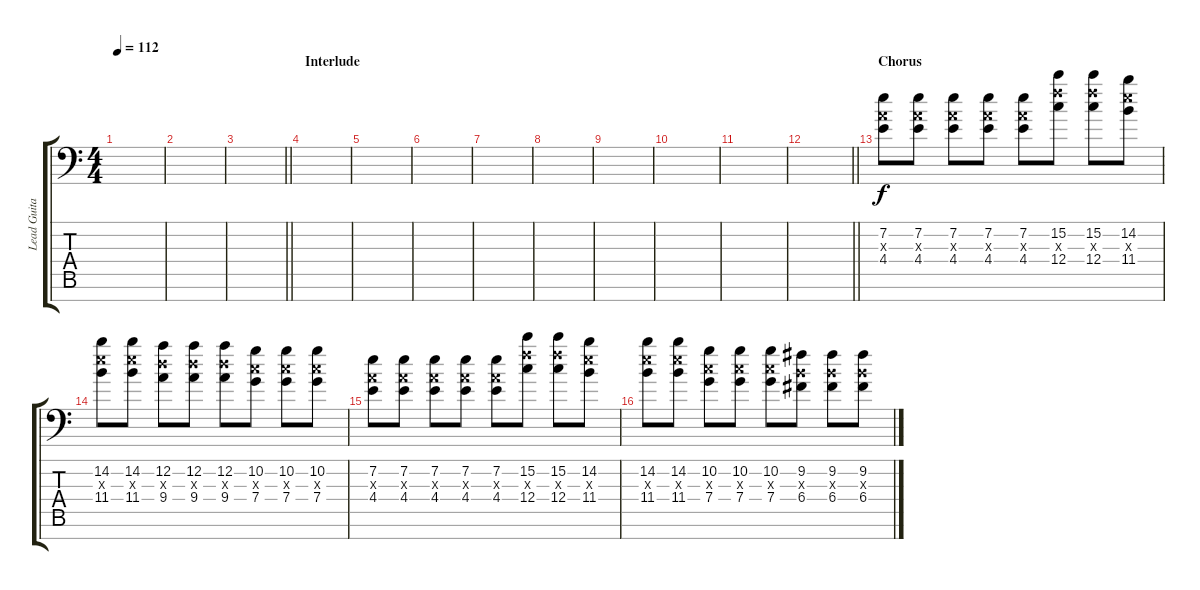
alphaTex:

\track ("Lead Guitar 2" "Lead Guita") {instrument distortionguitar}
\staff {score tabs}
\tuning (D4 A3 F3 C3 G2 D2 A1) {hide}
\ts (4 4)
\tempo 112
\clef f4
\ks c
|
|
\barLineRight lightlight
|
\section ("" "Interlude")
|
|
|
|
|
|
|
|
\barLineRight lightlight
|
\section ("" "Chorus")
(7.2 4.3{x} 4.4).8 (7.2 4.3{x} 4.4).8 (7.2 4.3{x} 4.4).8 (7.2 4.3{x} 4.4).8 (7.2 4.3{x} 4.4).8 (15.2 12.3{x} 12.4).8 (15.2 12.3{x} 12.4).8 (14.2 11.3{x} 11.4).8 |
(14.2 11.3{x} 11.4).8 (14.2 11.3{x} 11.4).8 (12.2 9.3{x} 9.4).8 (12.2 9.3{x} 9.4).8 (12.2 9.3{x} 9.4).8 (10.2 7.3{x} 7.4).8 (10.2 7.3{x} 7.4).8 (10.2 7.3{x} 7.4).8 |
(7.2 4.3{x} 4.4).8 (7.2 4.3{x} 4.4).8 (7.2 4.3{x} 4.4).8 (7.2 4.3{x} 4.4).8 (7.2 4.3{x} 4.4).8 (15.2 12.3{x} 12.4).8 (15.2 12.3{x} 12.4).8 (14.2 11.3{x} 11.4).8 |
(14.2 11.3{x} 11.4).8 (14.2 11.3{x} 11.4).8 (10.2 7.3{x} 7.4).8 (10.2 7.3{x} 7.4).8 (10.2 7.3{x} 7.4).8 (9.2 6.3{x} 6.4).8 (9.2 6.3{x} 6.4).8 (9.2 6.3{x} 6.4).8
